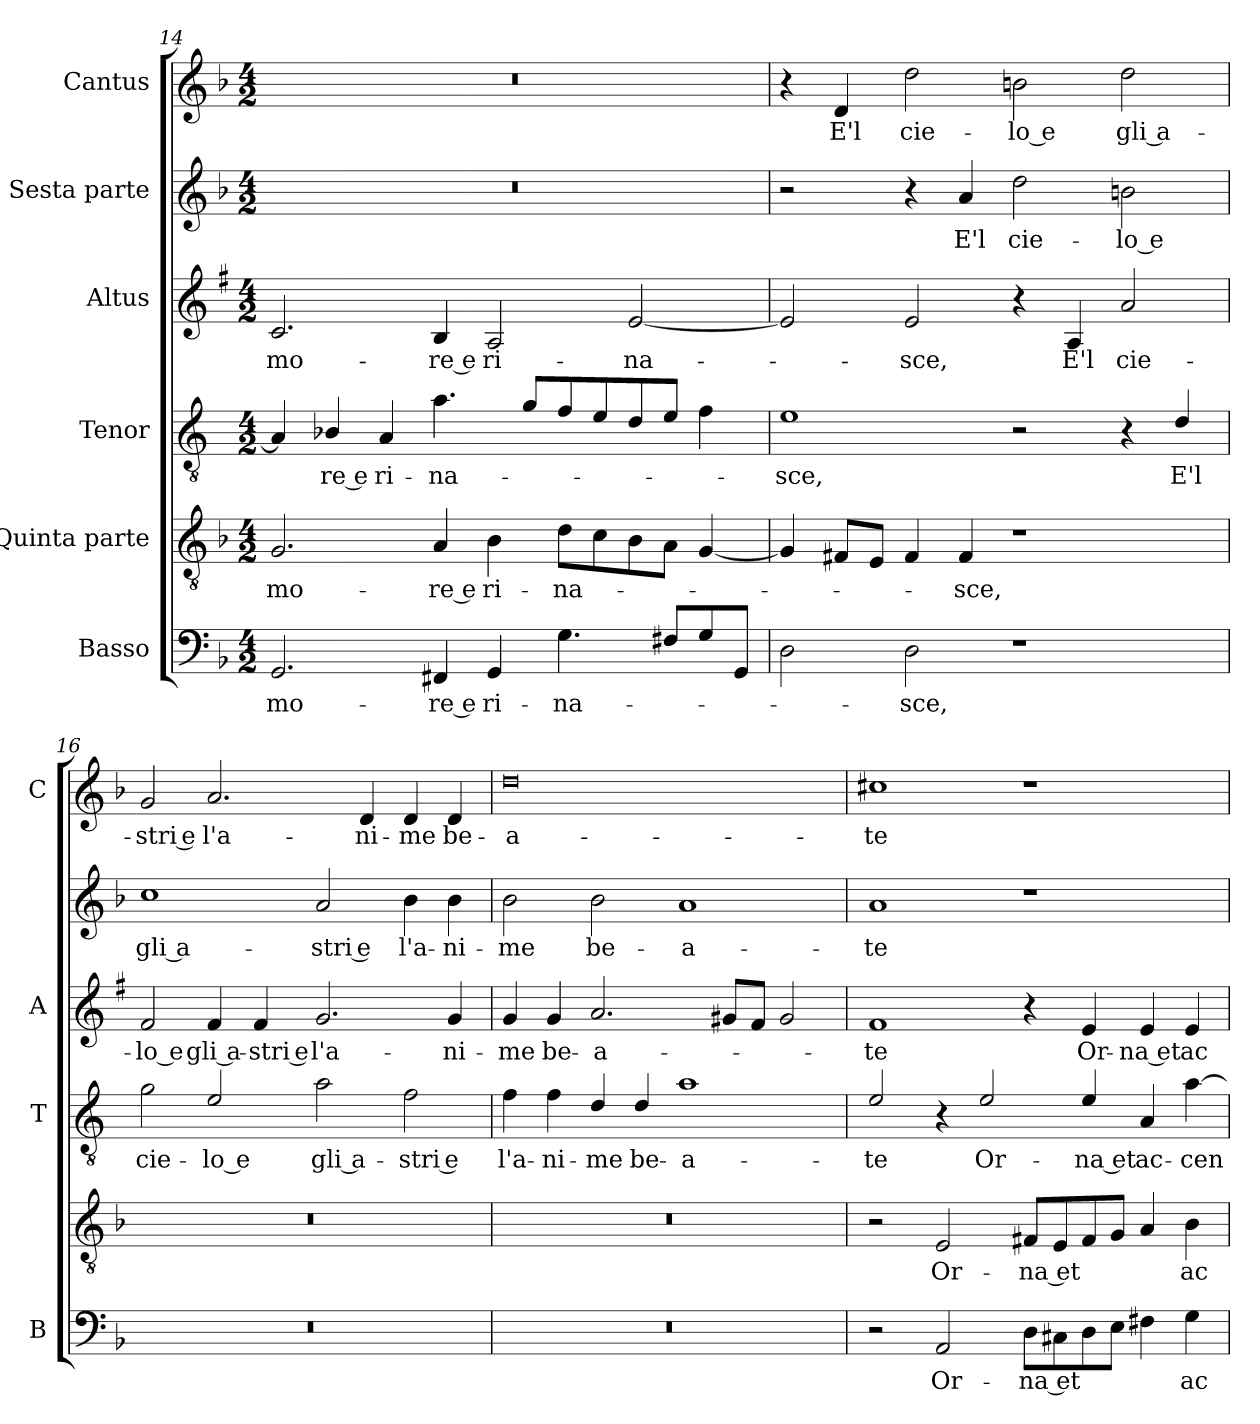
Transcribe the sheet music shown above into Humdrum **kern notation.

**kern	**text	**kern	**text	**kern	**text	**kern	**text	**kern	**text	**kern	**text
*part6	*part6	*part5	*part5	*part4	*part4	*part3	*part3	*part2	*part2	*part1	*part1
*staff6	*staff6	*staff5	*staff5	*staff4	*staff4	*staff3	*staff3	*staff2	*staff2	*staff1	*staff1
*I"Basso	*	*I"Quinta parte	*	*I"Tenor	*	*I"Altus	*	*I"Sesta parte	*	*I"Cantus	*
*I'B	*	*	*	*I'T	*	*I'A	*	*	*	*I'C	*
!!LO:LB:g=z
*clefF4	*	*clefGv2	*	*clefGv2	*	*clefG2	*	*clefG2	*	*clefG2	*
*	*	*	*	*ITrd4c7	*	*ITrd1c2	*	*	*	*	*
*k[b-]	*	*k[b-]	*	*k[b-]	*	*k[b-]	*	*k[b-]	*	*k[b-]	*
*F:	*	*F:	*	*F:	*	*F:	*	*F:	*	*F:	*
*M4/2	*	*M4/2	*	*M4/2	*	*M4/2	*	*M4/2	*	*M4/2	*
=14	=14	=14	=14	=14	=14	=14	=14	=14	=14	=14	=14
!	!LO:LY:b	!	!LO:LY:b	!	!	!	!LO:LY:b	!	!	!	!
2.GG/	mo-	2.G/	mo-	4D/]	.	2.B-/	mo-	0r	.	0r	.
!	!	!	!	!	!LO:LY:b	!	!	!	!	!	!
.	.	.	.	4E-X/	-re e	.	.	.	.	.	.
!	!	!	!	!	!LO:LY:b	!	!	!	!	!	!
.	.	.	.	4D/	ri-	.	.	.	.	.	.
!	!LO:LY:b	!	!LO:LY:b	!	!LO:LY:b	!	!LO:LY:b	!	!	!	!
4FF#X/	-re e	4A/	-re e	4.d\	-na-	4A/	-re e	.	.	.	.
!	!LO:LY:b	!	!LO:LY:b	!	!	!	!LO:LY:b	!	!	!	!
4GG/	ri-	4B-\	ri-	.	.	2G/	ri-	.	.	.	.
.	.	.	.	8c/L	.	.	.	.	.	.	.
!	!LO:LY:b	!	!LO:LY:b	!	!	!	!	!	!	!	!
4.G\	-na-	8d\L	-na-	8B-/	.	.	.	.	.	.	.
.	.	8c\	.	8A/	.	.	.	.	.	.	.
!	!	!	!	!	!	!	!LO:LY:b	!	!	!	!
.	.	8B-\	.	8G/	.	[2d/	-na-	.	.	.	.
8F#X/L	.	8A\J	.	8A/J	.	.	.	.	.	.	.
8G/	.	[4G/	.	4B-\	.	.	.	.	.	.	.
8GG/J	.	.	.	.	.	.	.	.	.	.	.
=15	=15	=15	=15	=15	=15	=15	=15	=15	=15	=15	=15
!	!	!	!	!	!LO:LY:b	!	!	!	!	!	!
2D\	.	4G/]	.	1A	-sce,	2d/]	.	2r	.	4r	.
!	!	!	!	!	!	!	!	!	!	!	!LO:LY:b
.	.	8F#X/L	.	.	.	.	.	.	.	4d/	E'l
.	.	8E/J	.	.	.	.	.	.	.	.	.
!	!LO:LY:b	!	!	!	!	!	!LO:LY:b	!	!	!	!LO:LY:b
2D\	-sce,	4F#/	.	.	.	2d/	-sce,	4r	.	2dd\	cie-
!	!	!	!LO:LY:b	!	!	!	!	!	!LO:LY:b	!	!
.	.	4F#/	-sce,	.	.	.	.	4a/	E'l	.	.
!	!	!	!	!	!	!	!	!	!LO:LY:b	!	!LO:LY:b
1r	.	1r	.	2r	.	4r	.	2dd\	cie-	2bn\	-lo e
!	!	!	!	!	!	!	!LO:LY:b	!	!	!	!
.	.	.	.	.	.	4G/	E'l	.	.	.	.
!	!	!	!	!	!	!	!LO:LY:b	!	!LO:LY:b	!	!LO:LY:b
.	.	.	.	4r	.	2g/	cie-	2bn\	-lo e	2dd\	gli a-
!	!	!	!	!	!LO:LY:b	!	!	!	!	!	!
.	.	.	.	4G/	E'l	.	.	.	.	.	.
=16	=16	=16	=16	=16	=16	=16	=16	=16	=16	=16	=16
!	!	!	!	!	!LO:LY:b	!	!LO:LY:b	!	!LO:LY:b	!	!LO:LY:b
0r	.	0r	.	2c\	cie-	2e/	-lo e	1cc	gli a-	2g/	-stri e
!	!	!	!	!	!LO:LY:b	!	!LO:LY:b	!	!	!	!LO:LY:b
.	.	.	.	2A/	-lo e	4e/	gli a-	.	.	2.a/	l'a-
!	!	!	!	!	!	!	!LO:LY:b	!	!	!	!
.	.	.	.	.	.	4e/	-stri e	.	.	.	.
!	!	!	!	!	!LO:LY:b	!	!LO:LY:b	!	!LO:LY:b	!	!
.	.	.	.	2d\	gli a-	2.f/	l'a-	2a/	-stri e	.	.
!	!	!	!	!	!	!	!	!	!	!	!LO:LY:b
.	.	.	.	.	.	.	.	.	.	4d/	-ni-
!	!	!	!	!	!LO:LY:b	!	!	!	!LO:LY:b	!	!LO:LY:b
.	.	.	.	2B-\	-stri e	.	.	4b-\	l'a-	4d/	-me
!	!	!	!	!	!	!	!LO:LY:b	!	!LO:LY:b	!	!LO:LY:b
.	.	.	.	.	.	4f/	-ni-	4b-\	-ni-	4d/	be-
=17	=17	=17	=17	=17	=17	=17	=17	=17	=17	=17	=17
!	!	!	!	!	!LO:LY:b	!	!LO:LY:b	!	!LO:LY:b	!	!LO:LY:b
0r	.	0r	.	4B-\	l'a-	4f/	-me	2b-\	-me	0dd	-a-
!	!	!	!	!	!LO:LY:b	!	!LO:LY:b	!	!	!	!
.	.	.	.	4B-\	-ni-	4f/	be-	.	.	.	.
!	!	!	!	!	!LO:LY:b	!	!LO:LY:b	!	!LO:LY:b	!	!
.	.	.	.	4G/	-me	2.g/	-a-	2b-\	be-	.	.
!	!	!	!	!	!LO:LY:b	!	!	!	!	!	!
.	.	.	.	4G/	be-	.	.	.	.	.	.
!	!	!	!	!	!LO:LY:b	!	!	!	!LO:LY:b	!	!
.	.	.	.	1d	-a-	.	.	1a	-a-	.	.
.	.	.	.	.	.	8f#X/L	.	.	.	.	.
.	.	.	.	.	.	8e/J	.	.	.	.	.
.	.	.	.	.	.	2f#/	.	.	.	.	.
=18	=18	=18	=18	=18	=18	=18	=18	=18	=18	=18	=18
!	!	!	!	!	!LO:LY:b	!	!LO:LY:b	!	!LO:LY:b	!	!LO:LY:b
2r	.	2r	.	2A/	-te	1e	-te	1a	-te	1cc#X	-te
!	!LO:LY:b	!	!LO:LY:b	!	!	!	!	!	!	!	!
2AA/	Or-	2E/	Or-	4r	.	.	.	.	.	.	.
!	!	!	!	!	!LO:LY:b	!	!	!	!	!	!
.	.	.	.	2A/	Or-	.	.	.	.	.	.
!	!LO:LY:b	!	!LO:LY:b	!	!	!	!	!	!	!	!
8D\L	-na et	8F#X/L	-na et	.	.	4r	.	1r	.	1r	.
8C#X\	.	8E/	.	.	.	.	.	.	.	.	.
!	!	!	!	!	!LO:LY:b	!	!LO:LY:b	!	!	!	!
8D\	.	8F#/	.	4A/	-na et	4d/	Or-	.	.	.	.
8E\J	.	8G/J	.	.	.	.	.	.	.	.	.
!	!	!	!	!	!LO:LY:b	!	!LO:LY:b	!	!	!	!
4F#X\	.	4A/	.	4D/	ac-	4d/	-na et	.	.	.	.
!	!LO:LY:b	!	!LO:LY:b	!	!LO:LY:b	!	!LO:LY:b	!	!	!	!
4G\	ac-	4B-\	ac-	[4d\	-cen-	4d/	ac-	.	.	.	.
=	=	=	=	=	=	=	=	=	=	=	=
*-	*-	*-	*-	*-	*-	*-	*-	*-	*-	*-	*-
